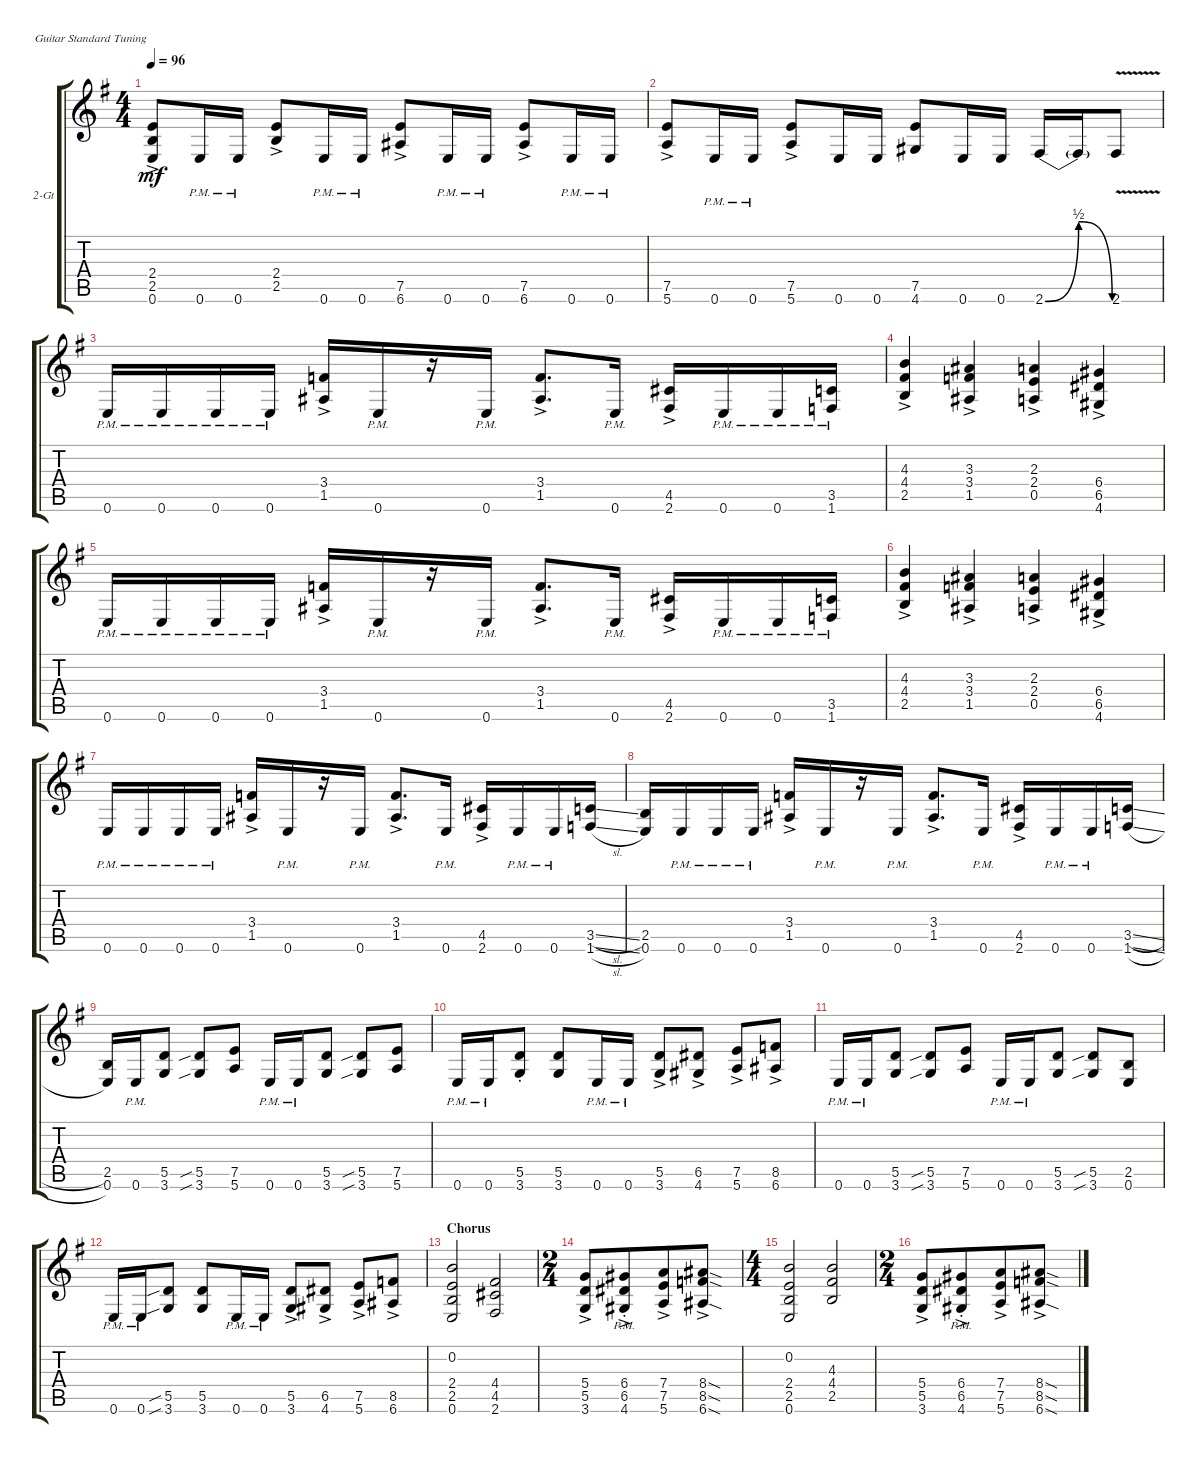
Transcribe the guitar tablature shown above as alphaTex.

\bracketExtendMode groupsimilarinstruments
\firstSystemTrackNameOrientation horizontal
\otherSystemsTrackNameOrientation horizontal
\track ("2-Gt" "2-Gt") {instrument distortionguitar}
\staff {score tabs}
\tuning (E4 B3 G3 D3 A2 E2)
\ts (4 4)
\tempo 96
\clef g2
\scale
1.05549
\ks g
(2.4{ac} 2.5{ac} 0.6{ac}).8{dy mf} 0.6{pm}.16 0.6{pm}.16 (2.4{ac} 2.5{ac}).8 0.6{pm}.16 0.6{pm}.16 (7.5{ac} 6.6{ac}).8 0.6{pm}.16 0.6{pm}.16 (7.5{ac} 6.6{ac}).8 0.6{pm}.16 0.6{pm}.16 |
\scale
0.944515 (7.5{ac} 5.6{ac}).8 0.6{pm}.16 0.6{pm}.16 (7.5{ac} 5.6{ac}).8 0.6.16 0.6.16 (7.5 4.6).8 0.6.16 0.6.16 2.6{be (bendrelease 0 0 10.2 2 20.4 2 30 0)}.16 2.6{t}.16 2.6{v}.8 |
\scale
1.05549 0.6{pm}.16 0.6{pm}.16 0.6{pm}.16 0.6{pm}.16 (3.4{ac} 1.5{ac}).16 0.6{pm}.16 r.16 0.6{pm}.16 (3.4{ac} 1.5{ac}).8{d} 0.6{pm}.16 (4.5{ac} 2.6{ac}).16 0.6{pm}.16 0.6{pm}.16 (3.5{pm} 1.6{pm}).16 |
\scale
0.944515 (4.3{ac} 4.4{ac} 2.5{ac}).4 (3.3{ac} 3.4{ac} 1.5{ac}).4 (2.3{ac} 2.4{ac} 0.5{ac}).4 (6.4{ac} 6.5{ac} 4.6{ac}).4 |
\scale
1.05549 0.6{pm}.16 0.6{pm}.16 0.6{pm}.16 0.6{pm}.16 (3.4{ac} 1.5{ac}).16 0.6{pm}.16 r.16 0.6{pm}.16 (3.4{ac} 1.5{ac}).8{d} 0.6{pm}.16 (4.5{ac} 2.6{ac}).16 0.6{pm}.16 0.6{pm}.16 (3.5{pm} 1.6{pm}).16 |
\scale
0.944515 (4.3{ac} 4.4{ac} 2.5{ac}).4 (3.3{ac} 3.4{ac} 1.5{ac}).4 (2.3{ac} 2.4{ac} 0.5{ac}).4 (6.4{ac} 6.5{ac} 4.6{ac}).4 |
\scale
1.05549 0.6{pm}.16 0.6{pm}.16 0.6{pm}.16 0.6{pm}.16 (3.4{ac} 1.5{ac}).16 0.6{pm}.16 r.16 0.6{pm}.16 (3.4{ac} 1.5{ac}).8{d} 0.6{pm}.16 (4.5{ac} 2.6{ac}).16 0.6{pm}.16 0.6{pm}.16 (3.5{sl} 1.6{sl}).16 |
\scale
0.944515 (2.5 0.6).16 0.6{pm}.16 0.6{pm}.16 0.6{pm}.16 (3.4{ac} 1.5{ac}).16 0.6{pm}.16 r.16 0.6{pm}.16 (3.4{ac} 1.5{ac}).8{d} 0.6{pm}.16 (4.5{ac} 2.6{ac}).16 0.6{pm}.16 0.6{pm}.16 (3.5{sl} 1.6{sl}).16 |
\scale
1.05549 (2.5 0.6).16 0.6{pm}.16 (5.5 3.6).8 (5.5{sib} 3.6{sib}).8 (7.5 5.6).8 0.6{pm}.16 0.6{pm}.16 (5.5 3.6).8 (5.5{sib} 3.6{sib}).8 (7.5 5.6).8 |
\scale
0.944515 0.6{pm}.16 0.6{pm}.16 (5.5 3.6{st}).8 (5.5 3.6).8 0.6{pm}.16 0.6{pm}.16 (5.5{ac} 3.6{ac}).8 (6.5{ac} 4.6{ac}).8 (7.5{ac} 5.6{ac}).8 (8.5{ac} 6.6{ac}).8 |
\scale
1.05549 0.6{pm}.16 0.6{pm}.16 (5.5 3.6).8 (5.5{sib} 3.6{sib}).8 (7.5 5.6).8 0.6{pm}.16 0.6{pm}.16 (5.5 3.6).8 (5.5{sib} 3.6{sib}).8 (2.5 0.6).8 |
\scale
0.944515 0.6{pm}.16 0.6{pm}.16 (5.5{sib} 3.6{sib}).8 (5.5 3.6).8 0.6{pm}.16 0.6{pm}.16 (5.5{ac} 3.6{ac}).8 (6.5{ac} 4.6{ac}).8 (7.5{ac} 5.6{ac}).8 (8.5{ac} 6.6{ac}).8 |
\section ("" "Chorus")
\scale
1.05549 (0.2 2.4 2.5 0.6).2 (4.4 4.5 2.6).2 |
\ts (2 4)
\beaming (8 4 4)
\scale
0.944515 (5.4{ac} 5.5{ac} 3.6{ac}).8 (6.4{ac pm st} 6.5{ac pm st} 4.6{ac pm st}).8 (7.4{ac} 7.5{ac} 5.6{ac}).8 (8.4{sod ac} 8.5{sod ac} 6.6{sod ac}).8 |
\ts (4 4)
\beaming (8 4 4)
\scale
1.08575 (0.2 2.4 2.5 0.6).2 (4.3 4.4 2.5).2 |
\ts (2 4)
\beaming (8 4 4)
\scale
0.91425 (5.4{ac} 5.5{ac} 3.6{ac}).8 (6.4{ac pm st} 6.5{ac pm st} 4.6{ac pm st}).8 (7.4{ac} 7.5{ac} 5.6{ac}).8 (8.4{sod ac} 8.5{sod ac} 6.6{sod ac}).8
